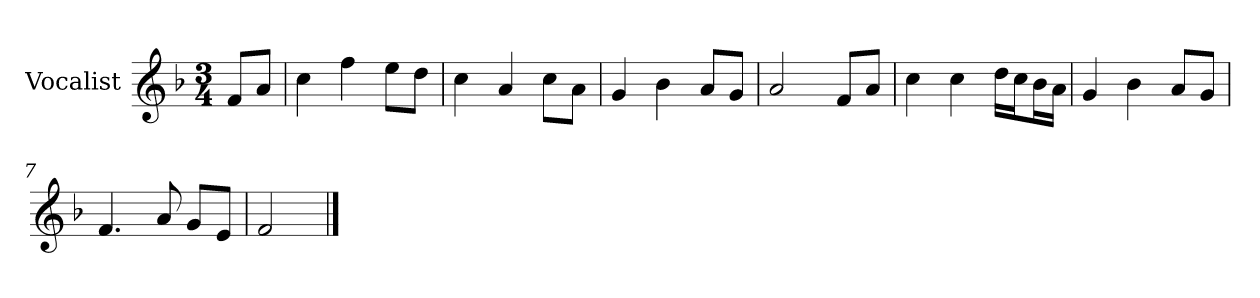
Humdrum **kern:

**kern
*part1
*staff1
*I"Vocalist
*k[b-]
*F:
*M3/4
=
8fL
8aJ
=1
4cc
4ff
8eeL
8ddJ
=2
4cc
4a
8ccL
8aJ
=3
4g
4b-
8aL
8gJ
=4
2a
8fL
8aJ
=5
4cc
4cc
16ddLL
16ccJ
16b-L
16aJJ
=6
4g
4b-
8aL
8gJ
=7
4.f
8a
8gL
8eJ
=8
2f
==
*-
